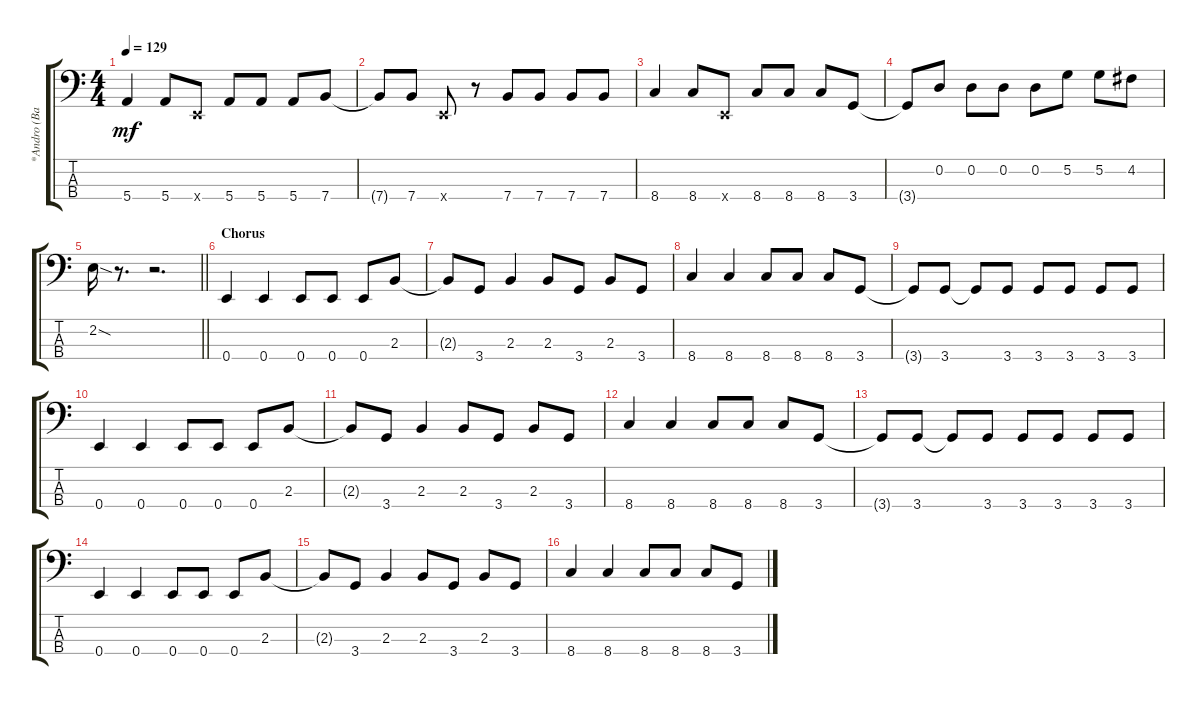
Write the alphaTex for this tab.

\track ("*Andro (Bass)" "*Andro (Ba") {instrument electricbassfinger}
\staff {score tabs}
\tuning (G2 D2 A1 E1) {hide}
\ts (4 4)
\tempo 129
\clef f4
\ks c
5.4.4{dy mf} 5.4.8 0.4{x}.8 5.4.8 5.4.8 5.4.8 7.4.8 |
7.4{t}.8 7.4.8 0.4{x}.8 r.8 7.4.8 7.4.8 7.4.8 7.4.8 |
8.4.4 8.4.8 0.4{x}.8 8.4.8 8.4.8 8.4.8 3.4.8 |
3.4{t}.8 0.2.8 0.2.8 0.2.8 0.2.8 5.2.8 5.2.8 4.2.8 |
\barLineRight lightlight
2.2{sod}.16 r.8{d} r.2{d} |
\section ("" "Chorus")
0.4.4 0.4.4 0.4.8 0.4.8 0.4.8 2.3.8 |
2.3{t}.8 3.4.8 2.3.4 2.3.8 3.4.8 2.3.8 3.4.8 |
8.4.4 8.4.4 8.4.8 8.4.8 8.4.8 3.4.8 |
3.4{t}.8 3.4.8 3.4{t}.8 3.4.8 3.4.8 3.4.8 3.4.8 3.4.8 |
0.4.4 0.4.4 0.4.8 0.4.8 0.4.8 2.3.8 |
2.3{t}.8 3.4.8 2.3.4 2.3.8 3.4.8 2.3.8 3.4.8 |
8.4.4 8.4.4 8.4.8 8.4.8 8.4.8 3.4.8 |
3.4{t}.8 3.4.8 3.4{t}.8 3.4.8 3.4.8 3.4.8 3.4.8 3.4.8 |
0.4.4 0.4.4 0.4.8 0.4.8 0.4.8 2.3.8 |
2.3{t}.8 3.4.8 2.3.4 2.3.8 3.4.8 2.3.8 3.4.8 |
8.4.4 8.4.4 8.4.8 8.4.8 8.4.8 3.4.8
